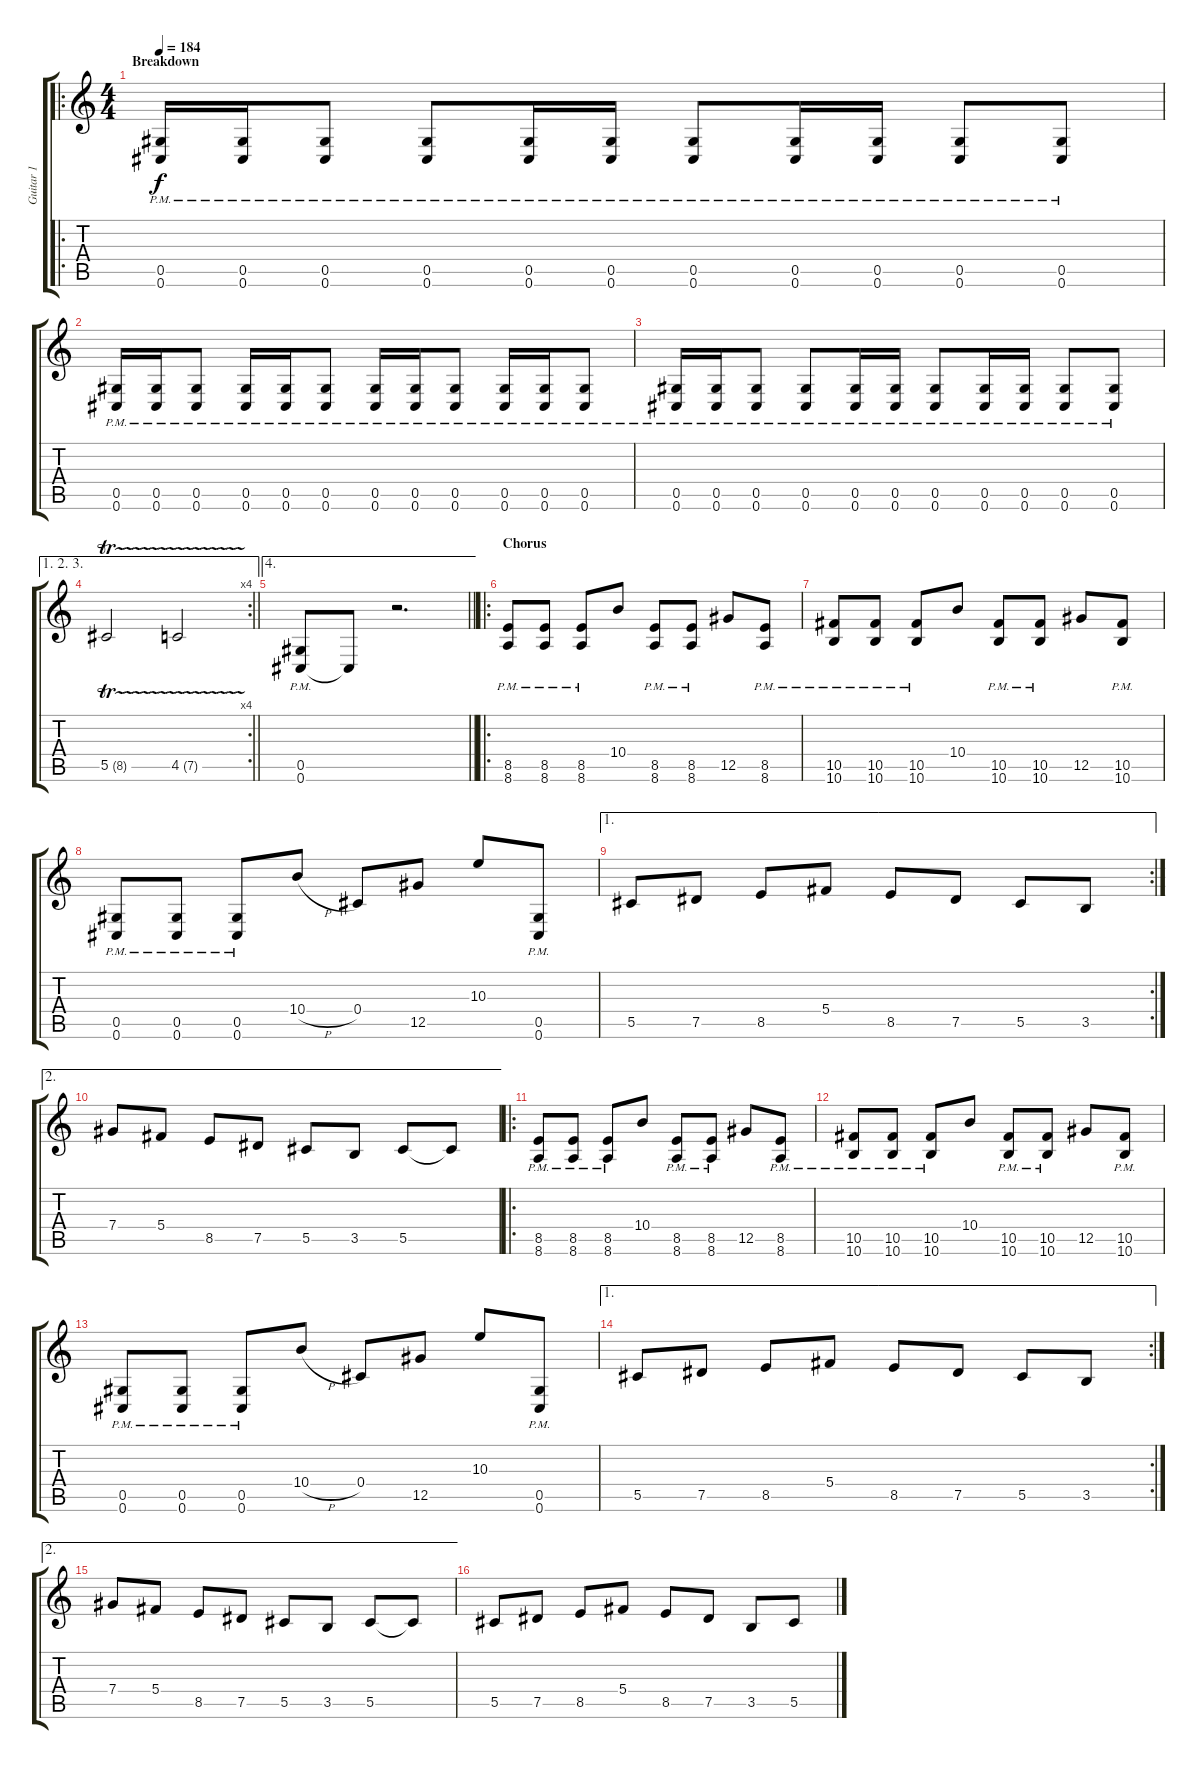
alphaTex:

\track ("Guitar 1" "Guitar 1") {instrument distortionguitar}
\staff {score tabs}
\tuning (Eb4 Bb3 Gb3 Db3 Ab2 Db2) {hide}
\ro
\ts (4 4)
\section ("" "Breakdown")
\tempo 184
\clef g2
\ks c
(0.5{pm} 0.6{pm}).16{dy f} (0.5{pm} 0.6{pm}).16 (0.5{pm} 0.6{pm}).8 (0.5{pm} 0.6{pm}).8 (0.5{pm} 0.6{pm}).16 (0.5{pm} 0.6{pm}).16 (0.5{pm} 0.6{pm}).8 (0.5{pm} 0.6{pm}).16 (0.5{pm} 0.6{pm}).16 (0.5{pm} 0.6{pm}).8 (0.5{pm} 0.6{pm}).8 |
(0.5{pm} 0.6{pm}).16 (0.5{pm} 0.6{pm}).16 (0.5{pm} 0.6{pm}).8 (0.5{pm} 0.6{pm}).16 (0.5{pm} 0.6{pm}).16 (0.5{pm} 0.6{pm}).8 (0.5{pm} 0.6{pm}).16 (0.5{pm} 0.6{pm}).16 (0.5{pm} 0.6{pm}).8 (0.5{pm} 0.6{pm}).16 (0.5{pm} 0.6{pm}).16 (0.5{pm} 0.6{pm}).8 |
(0.5{pm} 0.6{pm}).16 (0.5{pm} 0.6{pm}).16 (0.5{pm} 0.6{pm}).8 (0.5{pm} 0.6{pm}).8 (0.5{pm} 0.6{pm}).16 (0.5{pm} 0.6{pm}).16 (0.5{pm} 0.6{pm}).8 (0.5{pm} 0.6{pm}).16 (0.5{pm} 0.6{pm}).16 (0.5{pm} 0.6{pm}).8 (0.5{pm} 0.6{pm}).8 |
\ae (1 2 3)
\rc 4
\barLineRight lightlight
5.5{tr (8 16)}.2 4.5{tr (7 16)}.2 |
\ae 4
\barLineRight lightlight
(0.5{pm} 0.6{pm}).8 0.6{t}.8 r.2{d} |
\ro
\section ("" "Chorus")
(8.5{pm} 8.6{pm}).8 (8.5{pm} 8.6{pm}).8 (8.5{pm} 8.6{pm}).8 10.4.8 (8.5{pm} 8.6{pm}).8 (8.5{pm} 8.6{pm}).8 12.5.8 (8.5{pm} 8.6{pm}).8 |
(10.5{pm} 10.6{pm}).8 (10.5{pm} 10.6{pm}).8 (10.5{pm} 10.6{pm}).8 10.4.8 (10.5{pm} 10.6{pm}).8 (10.5{pm} 10.6{pm}).8 12.5.8 (10.5{pm} 10.6{pm}).8 |
(0.5{pm} 0.6{pm}).8 (0.5{pm} 0.6{pm}).8 (0.5{pm} 0.6{pm}).8 10.4{h}.8 0.4.8 12.5.8 10.3.8 (0.5{pm} 0.6{pm}).8 |
\ae 1
\rc 2
5.5.8 7.5.8 8.5.8 5.4.8 8.5.8 7.5.8 5.5.8 3.5.8 |
\ae 2
7.4.8 5.4.8 8.5.8 7.5.8 5.5.8 3.5.8 5.5.8 5.5{t}.8 |
\ro
(8.5{pm} 8.6{pm}).8 (8.5{pm} 8.6{pm}).8 (8.5{pm} 8.6{pm}).8 10.4.8 (8.5{pm} 8.6{pm}).8 (8.5{pm} 8.6{pm}).8 12.5.8 (8.5{pm} 8.6{pm}).8 |
(10.5{pm} 10.6{pm}).8 (10.5{pm} 10.6{pm}).8 (10.5{pm} 10.6{pm}).8 10.4.8 (10.5{pm} 10.6{pm}).8 (10.5{pm} 10.6{pm}).8 12.5.8 (10.5{pm} 10.6{pm}).8 |
(0.5{pm} 0.6{pm}).8 (0.5{pm} 0.6{pm}).8 (0.5{pm} 0.6{pm}).8 10.4{h}.8 0.4.8 12.5.8 10.3.8 (0.5{pm} 0.6{pm}).8 |
\ae 1
\rc 2
5.5.8 7.5.8 8.5.8 5.4.8 8.5.8 7.5.8 5.5.8 3.5.8 |
\ae 2
7.4.8 5.4.8 8.5.8 7.5.8 5.5.8 3.5.8 5.5.8 5.5{t}.8 |
5.5.8 7.5.8 8.5.8 5.4.8 8.5.8 7.5.8 3.5.8 5.5.8
